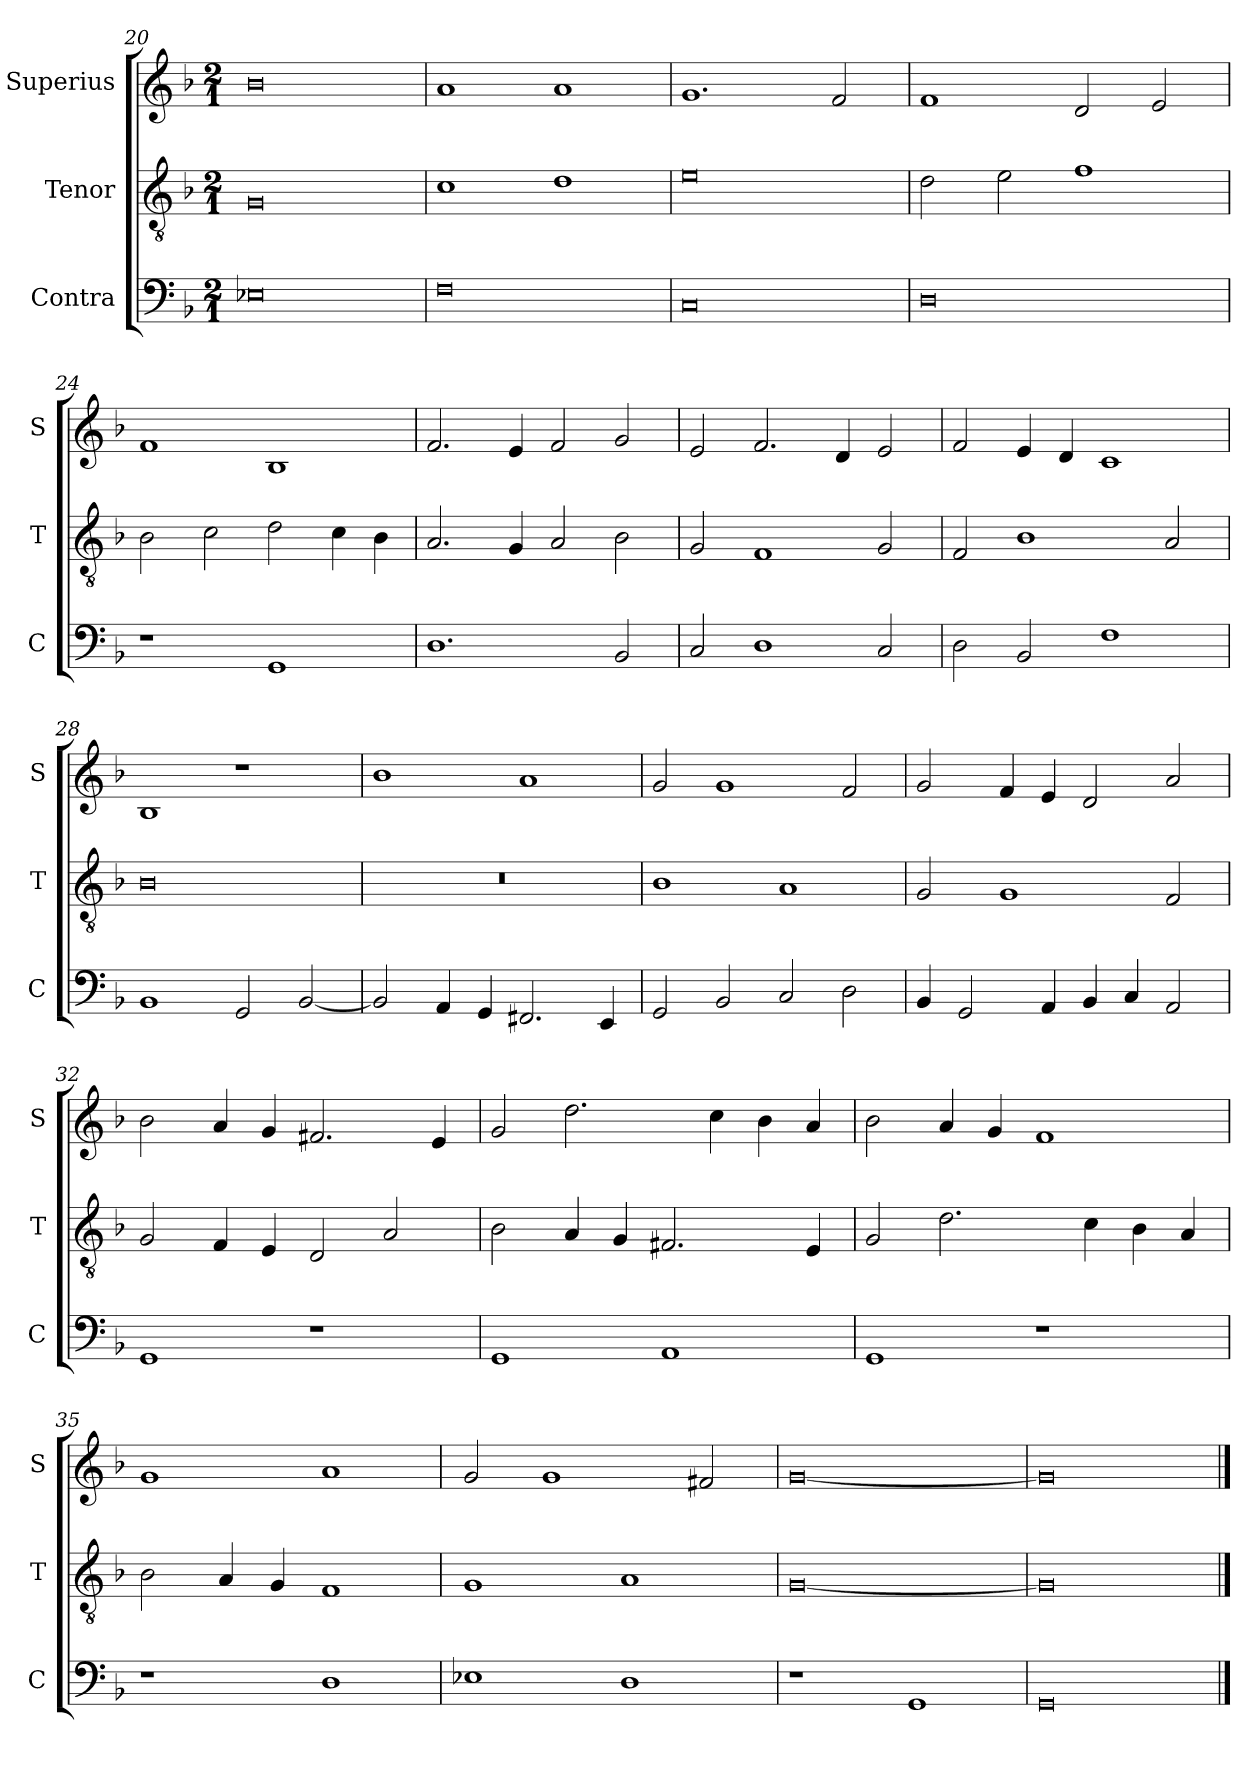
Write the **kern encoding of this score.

**kern	**kern	**kern
*part3	*part2	*part1
*staff3	*staff2	*staff1
*I"Contra	*I"Tenor	*I"Superius
*I'C	*I'T	*I'S
*clefF4	*clefGv2	*clefG2
*k[b-]	*k[b-]	*k[b-]
*M2/1	*M2/1	*M2/1
=20	=20	=20
0E-X	0G	0b-
=21	=21	=21
0F	1c	1a
.	1d	1a
=22	=22	=22
0C	0e	1.g
.	.	2f
=23	=23	=23
0D	2d	1f
.	2e	.
.	1f	2d
.	.	2e
=24	=24	=24
1r	2B-	1f
.	2c	.
1GG	2d	1B-
.	4c	.
.	4B-	.
=25	=25	=25
1.D	2.A	2.f
.	4G	4e
.	2A	2f
2BB-	2B-	2g
=26	=26	=26
2C	2G	2e
1D	1F	2.f
.	.	4d
2C	2G	2e
=27	=27	=27
2D	2F	2f
2BB-	1B-	4e
.	.	4d
1F	.	1c
.	2A	.
=28	=28	=28
1BB-	0B-	1B-
2GG	.	1r
[2BB-	.	.
=29	=29	=29
2BB-]	0r	1b-
4AA	.	.
4GG	.	.
2.FF#X	.	1a
4EE	.	.
=30	=30	=30
2GG	1B-	2g
2BB-	.	1g
2C	1A	.
2D	.	2f
=31	=31	=31
4BB-	2G	2g
2GG	.	.
.	1G	4f
4AA	.	4e
4BB-	.	2d
4C	.	.
2AA	2F	2a
=32	=32	=32
1GG	2G	2b-
.	4F	4a
.	4E	4g
1r	2D	2.f#X
.	2A	.
.	.	4e
=33	=33	=33
1GG	2B-	2g
.	4A	2.dd
.	4G	.
1AA	2.F#X	.
.	.	4cc
.	.	4b-
.	4E	4a
=34	=34	=34
1GG	2G	2b-
.	2.d	4a
.	.	4g
1r	.	1f
.	4c	.
.	4B-	.
.	4A	.
=35	=35	=35
1r	2B-	1g
.	4A	.
.	4G	.
1D	1F	1a
=36	=36	=36
1E-X	1G	2g
.	.	1g
1D	1A	.
.	.	2f#X
=37	=37	=37
1r	[0G	[0g
1GG	.	.
=38	=38	=38
0GG	0G]	0g]
==	==	==
*-	*-	*-
